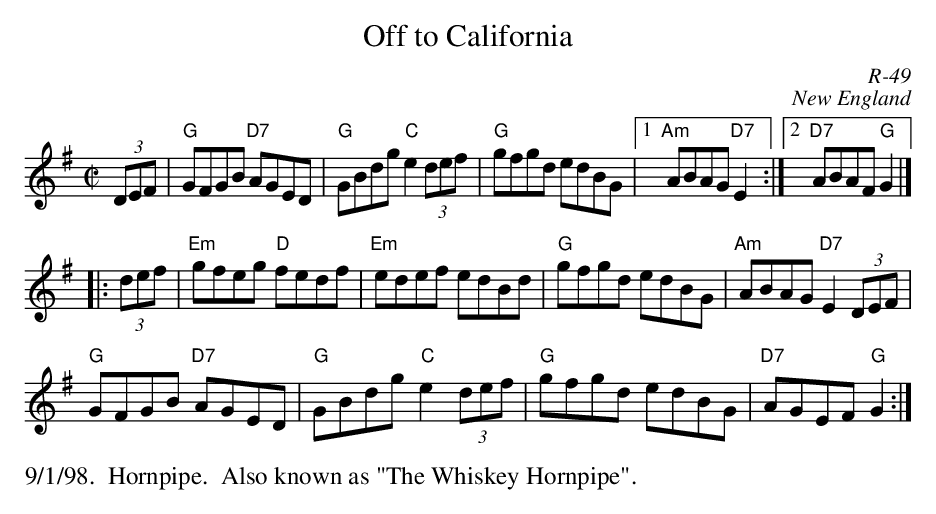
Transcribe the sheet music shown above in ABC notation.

X:1
T: Off to California
C: R-49
C: New England
M: C|
K: G
(3DEF| "G"GFGB "D7"AGED| "G"GBdg "C"e2 (3def| "G"gfgd edBG|1 "Am"ABAG "D7"E2 :| \
                                                          [2 "D7"ABAF "G"G2 |]
|:\
(3def| "Em"gfeg "D"fedf| "Em"edef edBd| "G"gfgd edBG| "Am"ABAG "D7"E2 (3DEF|
       "G"GFGB "D7"AGED| "G"GBdg "C"e2 (3def| "G"gfgd edBG| "D7"AGEF "G"G2 :|
